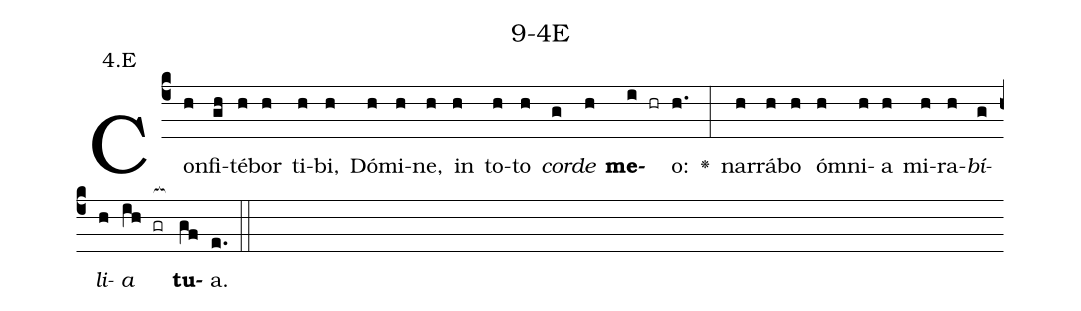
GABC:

name: 9-4E;
annotation: 4.E;
%%
(c4)Con(h)fi(gh)té(h)bor(h) ti(h)bi,(h) Dó(h)mi(h)ne,(h) in(h) to(h)to(h) <i>cor</i>(g)<i>de</i>(h) <b>me</b>(i hr)o:(h.) <v>\greheightstar</v>(:) nar(h)rá(h)bo(h) óm(h)ni(h)a(h) mi(h)ra(h)<i>bí</i>(g)<i>li</i>(h)<i>a</i>(ih gr[ocb:1{]) <b>tu</b>(gf[ocb:0}])a.(e.) (::)


%E(h) u(g) o(h) u(ih) a(gf) e.(e.) (::)
